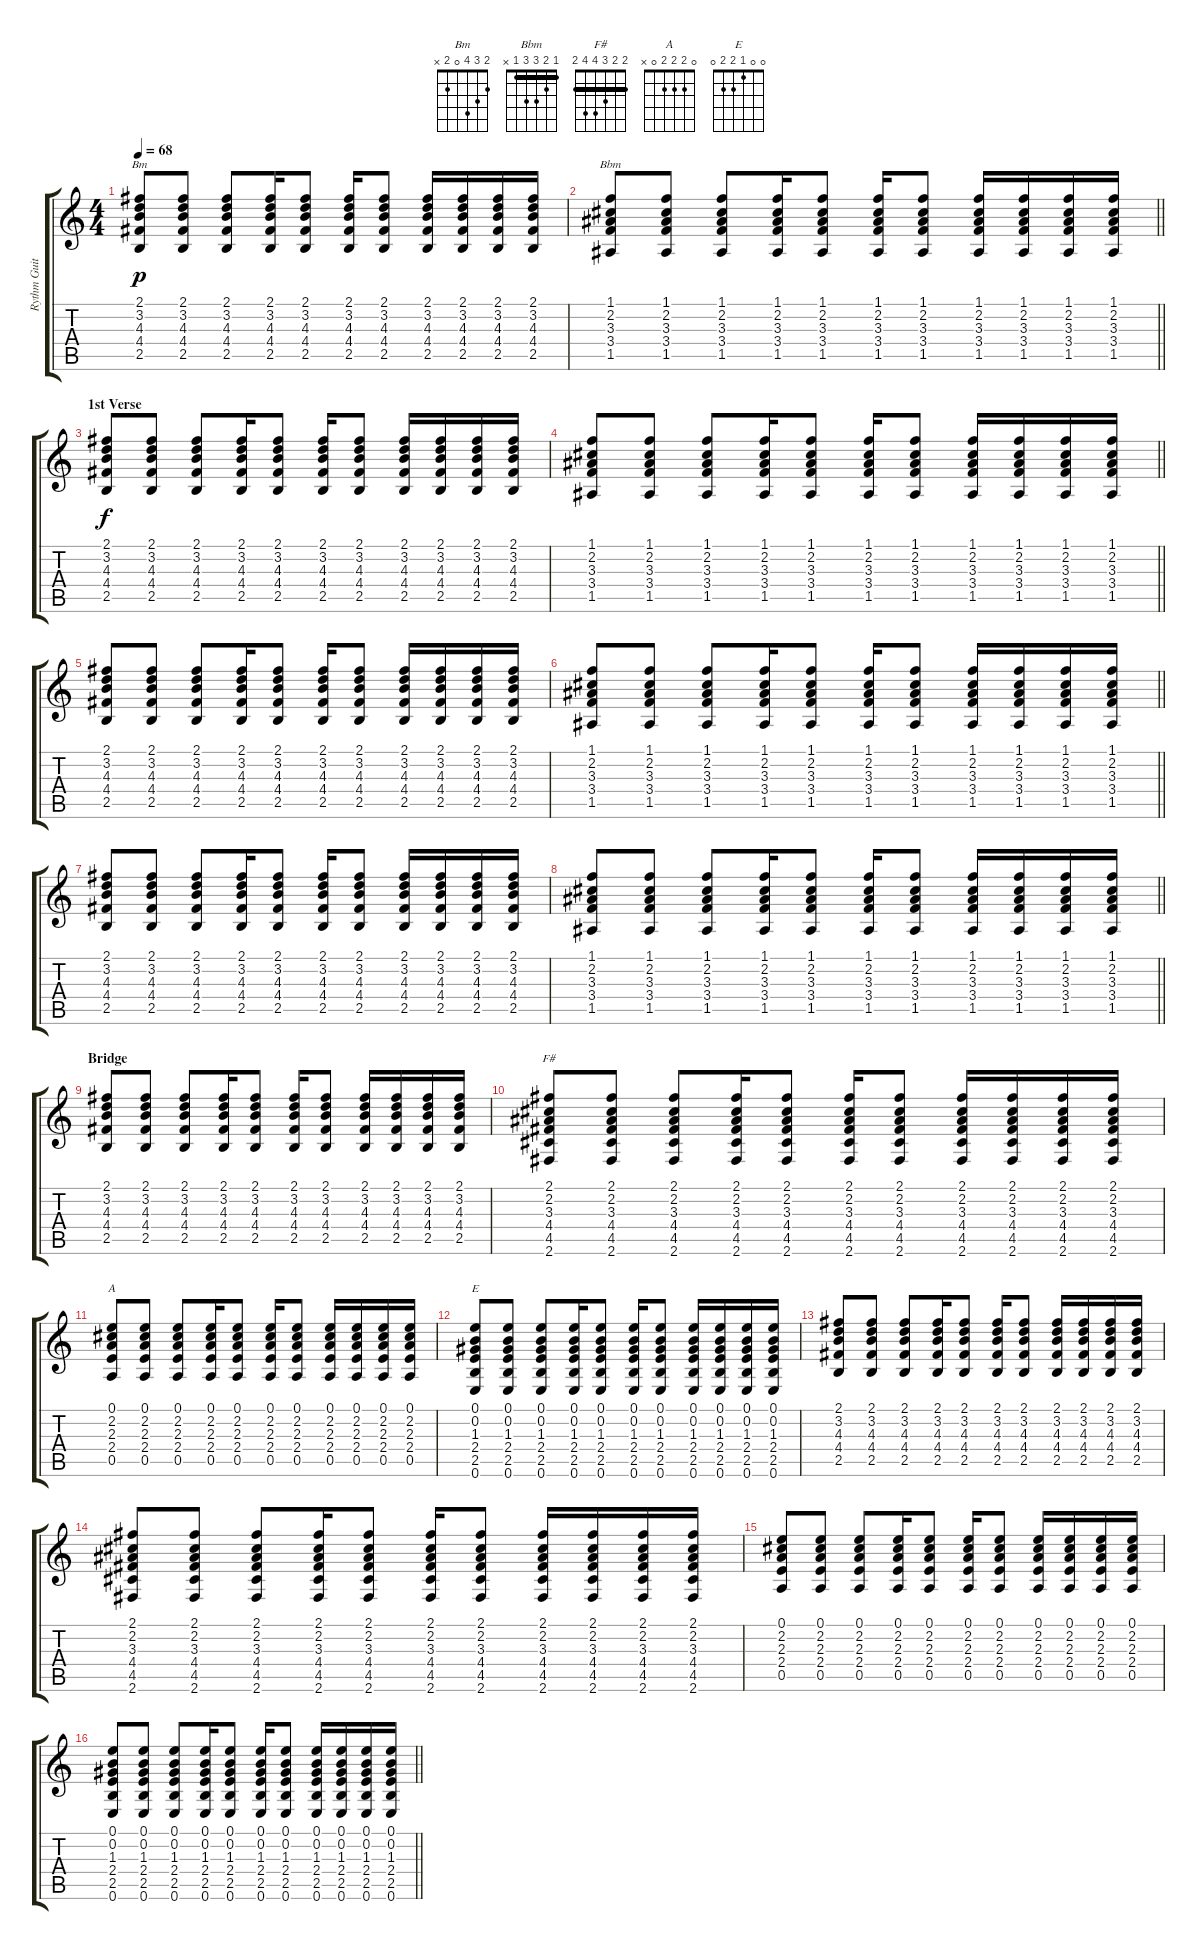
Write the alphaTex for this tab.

\track ("Rythm Guitar" "Rythm Guit") {instrument acousticguitarsteel}
\staff {score tabs}
\tuning (E4 B3 G3 D3 A2 E2) {hide}
\chord ("Bm" 2 3 4 0 2 x)
\chord ("Bbm" 1 2 3 3 1 x) {barre 1}
\chord ("F#" 2 2 3 4 4 2) {barre 2}
\chord ("A" 0 2 2 2 0 x)
\chord ("E" 0 0 1 2 2 0)
\ts (4 4)
\tempo 68
\clef g2
\ks c
(2.1 3.2 4.3 4.4 2.5).8{ch "Bm" dy p} (2.1 3.2 4.3 4.4 2.5).8 (2.1 3.2 4.3 4.4 2.5).8 (2.1 3.2 4.3 4.4 2.5).16 (2.1 3.2 4.3 4.4 2.5).8 (2.1 3.2 4.3 4.4 2.5).16 (2.1 3.2 4.3 4.4 2.5).8 (2.1 3.2 4.3 4.4 2.5).16 (2.1 3.2 4.3 4.4 2.5).16 (2.1 3.2 4.3 4.4 2.5).16 (2.1 3.2 4.3 4.4 2.5).16 |
\barLineRight lightlight
(1.1 2.2 3.3 3.4 1.5).8{ch "Bbm"} (1.1 2.2 3.3 3.4 1.5).8 (1.1 2.2 3.3 3.4 1.5).8 (1.1 2.2 3.3 3.4 1.5).16 (1.1 2.2 3.3 3.4 1.5).8 (1.1 2.2 3.3 3.4 1.5).16 (1.1 2.2 3.3 3.4 1.5).8 (1.1 2.2 3.3 3.4 1.5).16 (1.1 2.2 3.3 3.4 1.5).16 (1.1 2.2 3.3 3.4 1.5).16 (1.1 2.2 3.3 3.4 1.5).16 |
\section ("" "1st Verse")
(2.1 3.2 4.3 4.4 2.5).8{dy f} (2.1 3.2 4.3 4.4 2.5).8 (2.1 3.2 4.3 4.4 2.5).8 (2.1 3.2 4.3 4.4 2.5).16 (2.1 3.2 4.3 4.4 2.5).8 (2.1 3.2 4.3 4.4 2.5).16 (2.1 3.2 4.3 4.4 2.5).8 (2.1 3.2 4.3 4.4 2.5).16 (2.1 3.2 4.3 4.4 2.5).16 (2.1 3.2 4.3 4.4 2.5).16 (2.1 3.2 4.3 4.4 2.5).16 |
\barLineRight lightlight
(1.1 2.2 3.3 3.4 1.5).8 (1.1 2.2 3.3 3.4 1.5).8 (1.1 2.2 3.3 3.4 1.5).8 (1.1 2.2 3.3 3.4 1.5).16 (1.1 2.2 3.3 3.4 1.5).8 (1.1 2.2 3.3 3.4 1.5).16 (1.1 2.2 3.3 3.4 1.5).8 (1.1 2.2 3.3 3.4 1.5).16 (1.1 2.2 3.3 3.4 1.5).16 (1.1 2.2 3.3 3.4 1.5).16 (1.1 2.2 3.3 3.4 1.5).16 |
(2.1 3.2 4.3 4.4 2.5).8 (2.1 3.2 4.3 4.4 2.5).8 (2.1 3.2 4.3 4.4 2.5).8 (2.1 3.2 4.3 4.4 2.5).16 (2.1 3.2 4.3 4.4 2.5).8 (2.1 3.2 4.3 4.4 2.5).16 (2.1 3.2 4.3 4.4 2.5).8 (2.1 3.2 4.3 4.4 2.5).16 (2.1 3.2 4.3 4.4 2.5).16 (2.1 3.2 4.3 4.4 2.5).16 (2.1 3.2 4.3 4.4 2.5).16 |
\barLineRight lightlight
(1.1 2.2 3.3 3.4 1.5).8 (1.1 2.2 3.3 3.4 1.5).8 (1.1 2.2 3.3 3.4 1.5).8 (1.1 2.2 3.3 3.4 1.5).16 (1.1 2.2 3.3 3.4 1.5).8 (1.1 2.2 3.3 3.4 1.5).16 (1.1 2.2 3.3 3.4 1.5).8 (1.1 2.2 3.3 3.4 1.5).16 (1.1 2.2 3.3 3.4 1.5).16 (1.1 2.2 3.3 3.4 1.5).16 (1.1 2.2 3.3 3.4 1.5).16 |
(2.1 3.2 4.3 4.4 2.5).8 (2.1 3.2 4.3 4.4 2.5).8 (2.1 3.2 4.3 4.4 2.5).8 (2.1 3.2 4.3 4.4 2.5).16 (2.1 3.2 4.3 4.4 2.5).8 (2.1 3.2 4.3 4.4 2.5).16 (2.1 3.2 4.3 4.4 2.5).8 (2.1 3.2 4.3 4.4 2.5).16 (2.1 3.2 4.3 4.4 2.5).16 (2.1 3.2 4.3 4.4 2.5).16 (2.1 3.2 4.3 4.4 2.5).16 |
\barLineRight lightlight
(1.1 2.2 3.3 3.4 1.5).8 (1.1 2.2 3.3 3.4 1.5).8 (1.1 2.2 3.3 3.4 1.5).8 (1.1 2.2 3.3 3.4 1.5).16 (1.1 2.2 3.3 3.4 1.5).8 (1.1 2.2 3.3 3.4 1.5).16 (1.1 2.2 3.3 3.4 1.5).8 (1.1 2.2 3.3 3.4 1.5).16 (1.1 2.2 3.3 3.4 1.5).16 (1.1 2.2 3.3 3.4 1.5).16 (1.1 2.2 3.3 3.4 1.5).16 |
\section ("" "Bridge")
(2.1 3.2 4.3 4.4 2.5).8 (2.1 3.2 4.3 4.4 2.5).8 (2.1 3.2 4.3 4.4 2.5).8 (2.1 3.2 4.3 4.4 2.5).16 (2.1 3.2 4.3 4.4 2.5).8 (2.1 3.2 4.3 4.4 2.5).16 (2.1 3.2 4.3 4.4 2.5).8 (2.1 3.2 4.3 4.4 2.5).16 (2.1 3.2 4.3 4.4 2.5).16 (2.1 3.2 4.3 4.4 2.5).16 (2.1 3.2 4.3 4.4 2.5).16 |
(2.1 2.2 3.3 4.4 4.5 2.6).8{ch "F#"} (2.1 2.2 3.3 4.4 4.5 2.6).8 (2.1 2.2 3.3 4.4 4.5 2.6).8 (2.1 2.2 3.3 4.4 4.5 2.6).16 (2.1 2.2 3.3 4.4 4.5 2.6).8 (2.1 2.2 3.3 4.4 4.5 2.6).16 (2.1 2.2 3.3 4.4 4.5 2.6).8 (2.1 2.2 3.3 4.4 4.5 2.6).16 (2.1 2.2 3.3 4.4 4.5 2.6).16 (2.1 2.2 3.3 4.4 4.5 2.6).16 (2.1 2.2 3.3 4.4 4.5 2.6).16 |
(0.1 2.2 2.3 2.4 0.5).8{ch "A"} (0.1 2.2 2.3 2.4 0.5).8 (0.1 2.2 2.3 2.4 0.5).8 (0.1 2.2 2.3 2.4 0.5).16 (0.1 2.2 2.3 2.4 0.5).8 (0.1 2.2 2.3 2.4 0.5).16 (0.1 2.2 2.3 2.4 0.5).8 (0.1 2.2 2.3 2.4 0.5).16 (0.1 2.2 2.3 2.4 0.5).16 (0.1 2.2 2.3 2.4 0.5).16 (0.1 2.2 2.3 2.4 0.5).16 |
(0.1 0.2 1.3 2.4 2.5 0.6).8{ch "E"} (0.1 0.2 1.3 2.4 2.5 0.6).8 (0.1 0.2 1.3 2.4 2.5 0.6).8 (0.1 0.2 1.3 2.4 2.5 0.6).16 (0.1 0.2 1.3 2.4 2.5 0.6).8 (0.1 0.2 1.3 2.4 2.5 0.6).16 (0.1 0.2 1.3 2.4 2.5 0.6).8 (0.1 0.2 1.3 2.4 2.5 0.6).16 (0.1 0.2 1.3 2.4 2.5 0.6).16 (0.1 0.2 1.3 2.4 2.5 0.6).16 (0.1 0.2 1.3 2.4 2.5 0.6).16 |
(2.1 3.2 4.3 4.4 2.5).8 (2.1 3.2 4.3 4.4 2.5).8 (2.1 3.2 4.3 4.4 2.5).8 (2.1 3.2 4.3 4.4 2.5).16 (2.1 3.2 4.3 4.4 2.5).8 (2.1 3.2 4.3 4.4 2.5).16 (2.1 3.2 4.3 4.4 2.5).8 (2.1 3.2 4.3 4.4 2.5).16 (2.1 3.2 4.3 4.4 2.5).16 (2.1 3.2 4.3 4.4 2.5).16 (2.1 3.2 4.3 4.4 2.5).16 |
(2.1 2.2 3.3 4.4 4.5 2.6).8 (2.1 2.2 3.3 4.4 4.5 2.6).8 (2.1 2.2 3.3 4.4 4.5 2.6).8 (2.1 2.2 3.3 4.4 4.5 2.6).16 (2.1 2.2 3.3 4.4 4.5 2.6).8 (2.1 2.2 3.3 4.4 4.5 2.6).16 (2.1 2.2 3.3 4.4 4.5 2.6).8 (2.1 2.2 3.3 4.4 4.5 2.6).16 (2.1 2.2 3.3 4.4 4.5 2.6).16 (2.1 2.2 3.3 4.4 4.5 2.6).16 (2.1 2.2 3.3 4.4 4.5 2.6).16 |
(0.1 2.2 2.3 2.4 0.5).8 (0.1 2.2 2.3 2.4 0.5).8 (0.1 2.2 2.3 2.4 0.5).8 (0.1 2.2 2.3 2.4 0.5).16 (0.1 2.2 2.3 2.4 0.5).8 (0.1 2.2 2.3 2.4 0.5).16 (0.1 2.2 2.3 2.4 0.5).8 (0.1 2.2 2.3 2.4 0.5).16 (0.1 2.2 2.3 2.4 0.5).16 (0.1 2.2 2.3 2.4 0.5).16 (0.1 2.2 2.3 2.4 0.5).16 |
\barLineRight lightlight
(0.1 0.2 1.3 2.4 2.5 0.6).8 (0.1 0.2 1.3 2.4 2.5 0.6).8 (0.1 0.2 1.3 2.4 2.5 0.6).8 (0.1 0.2 1.3 2.4 2.5 0.6).16 (0.1 0.2 1.3 2.4 2.5 0.6).8 (0.1 0.2 1.3 2.4 2.5 0.6).16 (0.1 0.2 1.3 2.4 2.5 0.6).8 (0.1 0.2 1.3 2.4 2.5 0.6).16 (0.1 0.2 1.3 2.4 2.5 0.6).16 (0.1 0.2 1.3 2.4 2.5 0.6).16 (0.1 0.2 1.3 2.4 2.5 0.6).16
